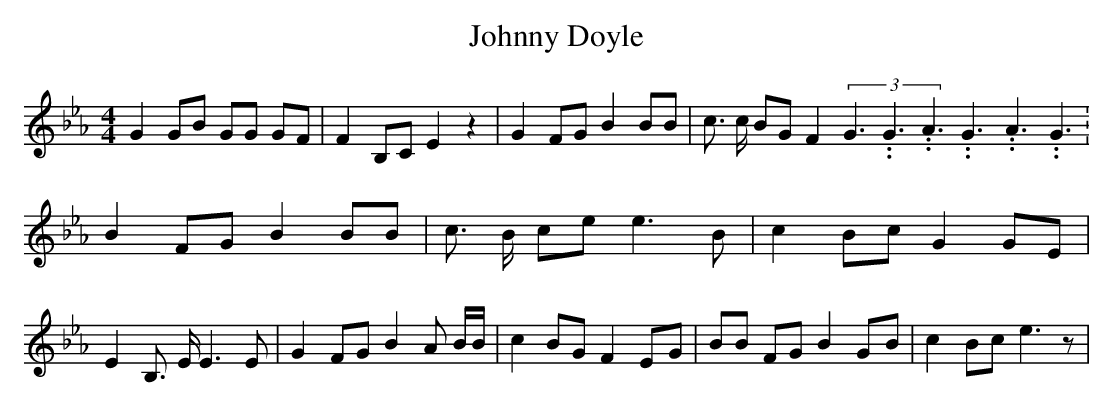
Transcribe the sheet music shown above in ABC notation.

X:1
T:Johnny Doyle
M:4/4
L:1/8
K:Eb
 G2 GB GG GF| F2 B,C E2 z2| G2 FG B2 BB| c3/2 c/2 BG F2(3G3.99999962500005/5.99999925000009G3.99999962500005/5.99999925000009A3.99999962500005/5.99999925000009G3.99999962500005/5.99999925000009A3.99999962500005/5.99999925000009G3.99999962500005/5.99999925000009|\
 B2 FG B2 BB| c3/2- B/2 ce e3 B| c2 Bc G2 GE| E2 B,3/2 E/2 E3 E| G2 FG B2 A B/2B/2|\
 c2 BG F2E-G| BB FG B2G-B| c2 Bc e3 z|
